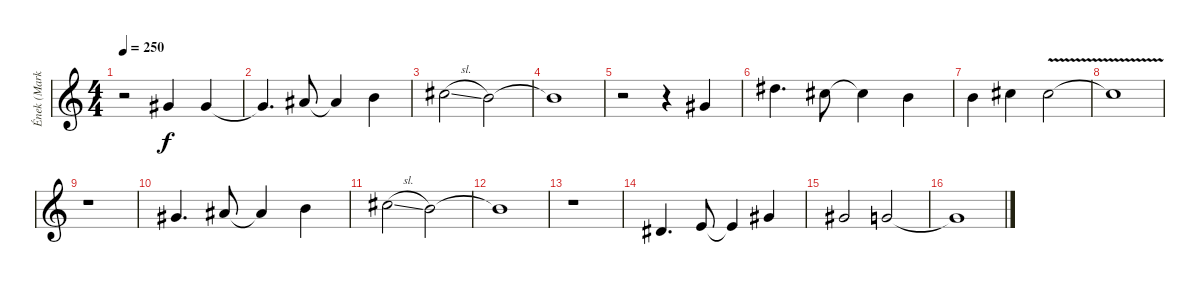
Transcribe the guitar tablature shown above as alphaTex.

\track ("Ének (Mark Boals)" "Ének (Mark") {instrument tenorsax}
\staff {score}
\tuning (E4 B3 G3 D3 A2 E2) {hide}
\ts (4 4)
\tempo 250
\clef g2
\ks c
r.2{dy f} 4.1.4 4.1.4 |
4.1{t}.4{d} 6.1.8 6.1{t}.4 7.1.4 |
9.1{sl}.2 7.1.2 |
7.1{t}.1 |
r.2 r.4 4.1.4 |
11.1.4{d} 9.1.8 9.1{t}.4 7.1.4 |
7.1.4 9.1.4 9.1{v}.2 |
9.1{t}.1 |
r.1 |
4.1.4{d} 6.1.8 6.1{t}.4 7.1.4 |
9.1{sl}.2 7.1.2 |
7.1{t}.1 |
r.1 |
4.2.4{d} 0.1.8 0.1{t}.4 4.1.4 |
4.1.2 3.1.2 |
3.1{t}.1
